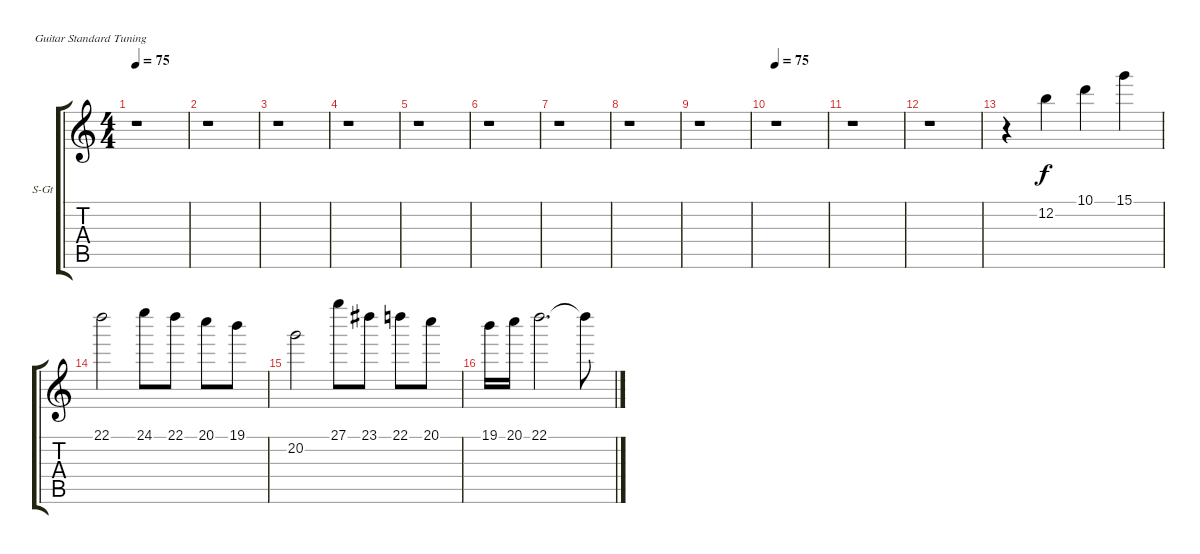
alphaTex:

\bracketExtendMode groupsimilarinstruments
\firstSystemTrackNameOrientation horizontal
\otherSystemsTrackNameOrientation horizontal
\track ("Strings" "S-Gt") {solo instrument stringensemble1}
\staff {score tabs}
\tuning (E4 B3 G3 D3 A2 E2)
\displaytranspose 12
\ts (4 4)
\beaming (8 2 2 2 2)
\tempo 75
\clef g2
\ks c
r.1{dy f instrument stringensemble1} |
r.1 |
r.1 |
r.1 |
r.1 |
r.1 |
r.1 |
r.1 |
r.1 |
\tempo 75
r.1 |
r.1 |
r.1 |
r.4 12.2.4 10.1.4 15.1.4 |
22.1.2 24.1.8 22.1.8 20.1.8 19.1.8 |
20.2.2 27.1.8 23.1.8 22.1.8 20.1.8 |
19.1.16 20.1.16 22.1.2{d} 22.1{t}.8
